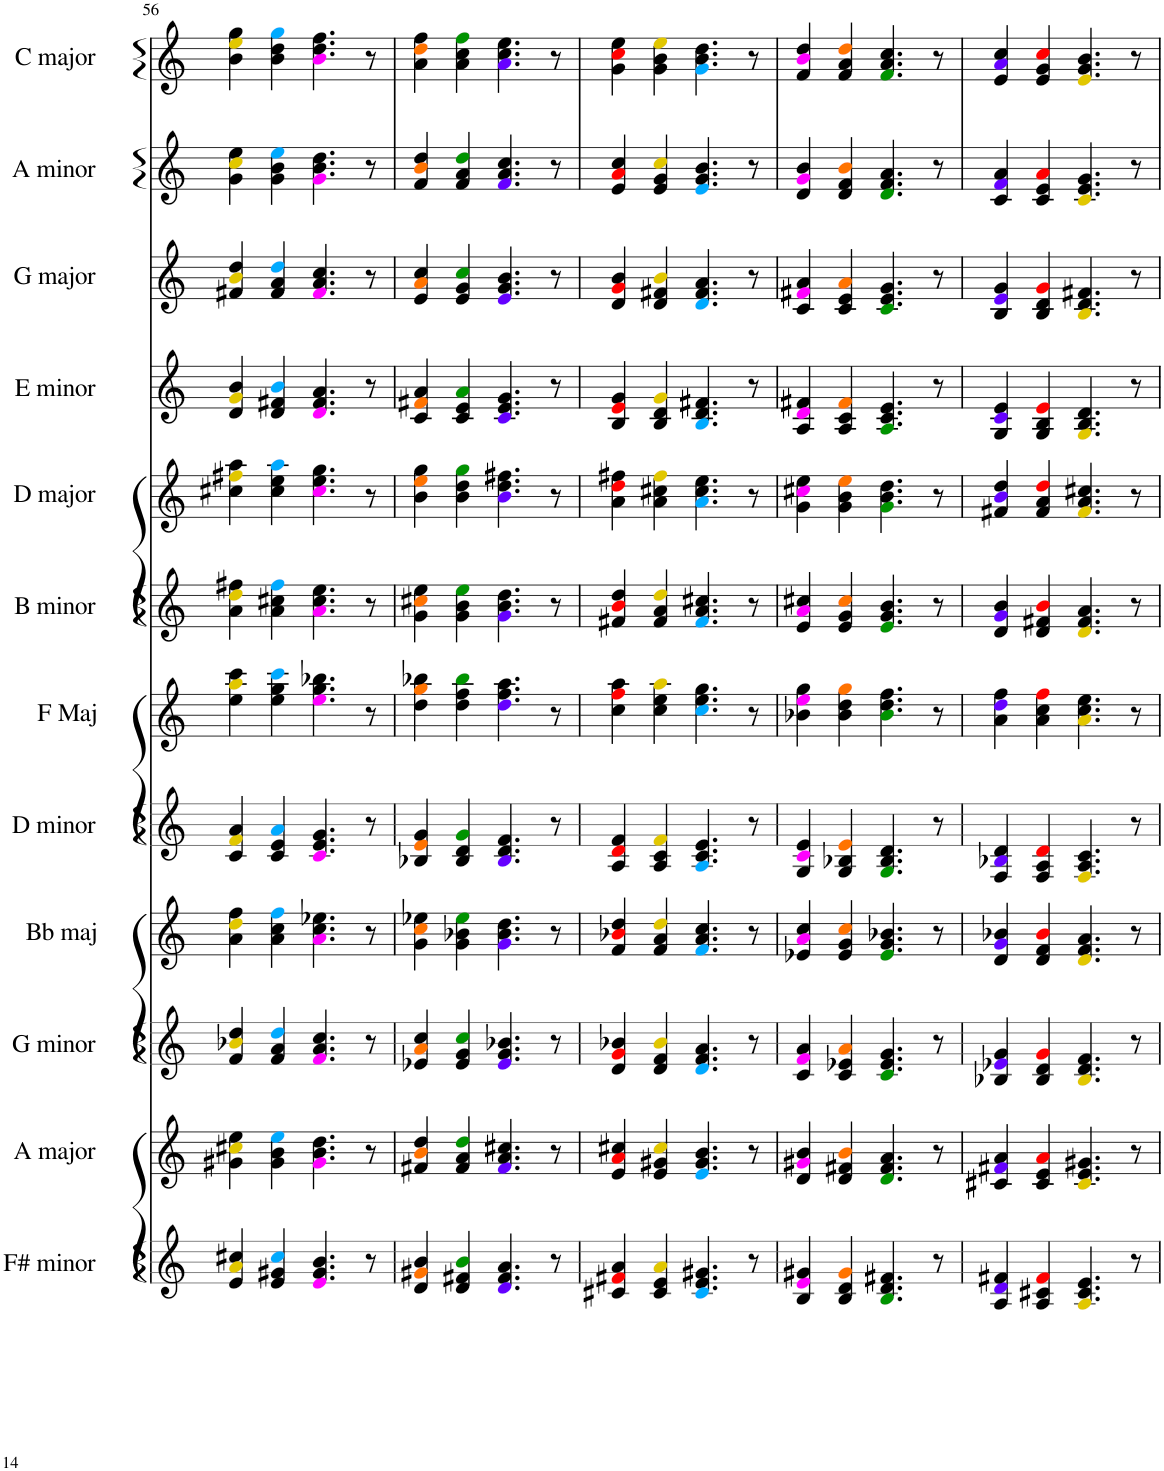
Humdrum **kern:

**kern	**kern	**kern	**kern	**kern	**kern	**kern	**kern	**kern	**kern	**kern	**kern
*part12	*part11	*part10	*part9	*part8	*part7	*part6	*part5	*part4	*part3	*part2	*part1
*staff12	*staff11	*staff10	*staff9	*staff8	*staff7	*staff6	*staff5	*staff4	*staff3	*staff2	*staff1
*I"F# minor	*I"A major	*I"G minor	*I"B flat major	*I"D minor	*I"F major	*I"B minor	*I"D major	*I"E minor	*I"G major	*I"A minor	*I"C major
*I'F# minor	*I'A major	*I'G minor	*	*I'D minor	*I'F Maj	*I'B minor	*I'D major	*I'E minor	*I'G major	*I'A minor	*I'C major
!!LO:PB:g=z
*clefG2	*clefG2	*clefG2	*clefG2	*clefG2	*clefG2	*clefG2	*clefG2	*clefG2	*clefG2	*clefG2	*clefG2
*k[]	*k[]	*k[]	*k[]	*k[]	*k[]	*k[]	*k[]	*k[]	*k[]	*k[]	*k[]
*M4/4	*M4/4	*M4/4	*M4/4	*M4/4	*M4/4	*M4/4	*M4/4	*M4/4	*M4/4	*M4/4	*M4/4
=56	=56	=56	=56	=56	=56	=56	=56	=56	=56	=56	=56
4e/ 4ai/ 4cc#X/	4g#X\ 4cc#Xi\ 4ee\	4f/ 4b-Xi/ 4dd/	4a\ 4ddi\ 4ff\	4c/ 4fi/ 4a/	4ee\ 4aai\ 4ccc\	4a\ 4ddi\ 4ff#X\	4cc#X\ 4ff#Xi\ 4aa\	4d/ 4gi/ 4b/	4f#X/ 4bi/ 4dd/	4g\ 4cci\ 4ee\	4b\ 4eei\ 4gg\
4e/ 4g#X/ 4cc#j/	4g#\ 4b\ 4eej\	4f/ 4a/ 4ddj/	4a\ 4cc\ 4ffj\	4c/ 4e/ 4aj/	4ee\ 4gg\ 4cccj\	4a\ 4cc#X\ 4ff#j\	4cc#\ 4ee\ 4aaj\	4d/ 4f#X/ 4bj/	4f#/ 4a/ 4ddj/	4g\ 4b\ 4eej\	4b\ 4dd\ 4ggj\
4.eZ/ 4.g#/ 4.b/	4.g#Z\ 4.b\ 4.dd\	4.fZ/ 4.a/ 4.cc/	4.aZ\ 4.cc\ 4.ee-X\	4.cZ/ 4.e/ 4.g/	4.eeZ\ 4.gg\ 4.bb-X\	4.aZ\ 4.cc#\ 4.ee\	4.cc#Z\ 4.ee\ 4.gg\	4.dZ/ 4.f#/ 4.a/	4.f#Z/ 4.a/ 4.cc/	4.gZ\ 4.b\ 4.dd\	4.bZ\ 4.dd\ 4.ff\
8r	8r	8r	8r	8r	8r	8r	8r	8r	8r	8r	8r
=57	=57	=57	=57	=57	=57	=57	=57	=57	=57	=57	=57
4d/ 4g#XV/ 4b/	4f#X/ 4bV/ 4dd/	4e-X/ 4aV/ 4cc/	4g\ 4ccV\ 4ee-X\	4B-X/ 4eV/ 4g/	4dd\ 4ggV\ 4bb-X\	4g\ 4cc#XV\ 4ee\	4b\ 4eeV\ 4gg\	4c/ 4f#XV/ 4a/	4e/ 4aV/ 4cc/	4f/ 4bV/ 4dd/	4a\ 4ddV\ 4ff\
4d/ 4f#X/ 4bN/	4f#/ 4a/ 4ddN/	4e-/ 4g/ 4ccN/	4g\ 4b-X\ 4ee-N\	4B-/ 4d/ 4gN/	4dd\ 4ff\ 4bb-N\	4g\ 4b\ 4eeN\	4b\ 4dd\ 4ggN\	4c/ 4e/ 4aN/	4e/ 4g/ 4ccN/	4f/ 4a/ 4ddN/	4a\ 4cc\ 4ffN\
4.dl/ 4.f#/ 4.a/	4.f#l/ 4.a/ 4.cc#X/	4.e-l/ 4.g/ 4.b-X/	4.gl\ 4.b-\ 4.dd\	4.B-l/ 4.d/ 4.f/	4.ddl\ 4.ff\ 4.aa\	4.gl\ 4.b\ 4.dd\	4.bl\ 4.dd\ 4.ff#X\	4.cl/ 4.e/ 4.g/	4.el/ 4.g/ 4.b/	4.fl/ 4.a/ 4.cc/	4.al\ 4.cc\ 4.ee\
8r	8r	8r	8r	8r	8r	8r	8r	8r	8r	8r	8r
=58	=58	=58	=58	=58	=58	=58	=58	=58	=58	=58	=58
4c#X/ 4f#X!/ 4a/	4e/ 4a!/ 4cc#X/	4d/ 4g!/ 4b-X/	4f/ 4b-X!/ 4dd/	4A/ 4d!/ 4f/	4cc\ 4ff!\ 4aa\	4f#X/ 4b!/ 4dd/	4a\ 4dd!\ 4ff#X\	4B/ 4e!/ 4g/	4d/ 4g!/ 4b/	4e/ 4a!/ 4cc/	4g\ 4cc!\ 4ee\
4c#/ 4e/ 4ai/	4e/ 4g#X/ 4cc#i/	4d/ 4f/ 4b-i/	4f/ 4a/ 4ddi/	4A/ 4c/ 4fi/	4cc\ 4ee\ 4aai\	4f#/ 4a/ 4ddi/	4a\ 4cc#X\ 4ff#i\	4B/ 4d/ 4gi/	4d/ 4f#X/ 4bi/	4e/ 4g/ 4cci/	4g\ 4b\ 4eei\
4.c#j/ 4.e/ 4.g#X/	4.ej/ 4.g#/ 4.b/	4.dj/ 4.f/ 4.a/	4.fj/ 4.a/ 4.cc/	4.Aj/ 4.c/ 4.e/	4.ccj\ 4.ee\ 4.gg\	4.f#j/ 4.a/ 4.cc#X/	4.aj\ 4.cc#\ 4.ee\	4.Bj/ 4.d/ 4.f#X/	4.dj/ 4.f#/ 4.a/	4.ej/ 4.g/ 4.b/	4.gj\ 4.b\ 4.dd\
8r	8r	8r	8r	8r	8r	8r	8r	8r	8r	8r	8r
=59	=59	=59	=59	=59	=59	=59	=59	=59	=59	=59	=59
4B/ 4eZ/ 4g#X/	4d/ 4g#XZ/ 4b/	4c/ 4fZ/ 4a/	4e-X/ 4aZ/ 4cc/	4G/ 4cZ/ 4e/	4b-X\ 4eeZ\ 4gg\	4e/ 4aZ/ 4cc#X/	4g\ 4cc#XZ\ 4ee\	4A/ 4dZ/ 4f#X/	4c/ 4f#XZ/ 4a/	4d/ 4gZ/ 4b/	4f/ 4bZ/ 4dd/
4B/ 4d/ 4g#V/	4d/ 4f#X/ 4bV/	4c/ 4e-X/ 4aV/	4e-/ 4g/ 4ccV/	4G/ 4B-X/ 4eV/	4b-\ 4dd\ 4ggV\	4e/ 4g/ 4cc#V/	4g\ 4b\ 4eeV\	4A/ 4c/ 4f#V/	4c/ 4e/ 4aV/	4d/ 4f/ 4bV/	4f/ 4a/ 4ddV/
4.BN/ 4.d/ 4.f#X/	4.dN/ 4.f#/ 4.a/	4.cN/ 4.e-/ 4.g/	4.e-N/ 4.g/ 4.b-X/	4.GN/ 4.B-/ 4.d/	4.b-N\ 4.dd\ 4.ff\	4.eN/ 4.g/ 4.b/	4.gN\ 4.b\ 4.dd\	4.AN/ 4.c/ 4.e/	4.cN/ 4.e/ 4.g/	4.dN/ 4.f/ 4.a/	4.fN/ 4.a/ 4.cc/
8r	8r	8r	8r	8r	8r	8r	8r	8r	8r	8r	8r
=60	=60	=60	=60	=60	=60	=60	=60	=60	=60	=60	=60
4A/ 4dl/ 4f#X/	4c#X/ 4f#Xl/ 4a/	4B-X/ 4e-Xl/ 4g/	4d/ 4gl/ 4b-X/	4F/ 4B-Xl/ 4d/	4a\ 4ddl\ 4ff\	4d/ 4gl/ 4b/	4f#X/ 4bl/ 4dd/	4G/ 4cl/ 4e/	4B/ 4el/ 4g/	4c/ 4fl/ 4a/	4e/ 4al/ 4cc/
4A/ 4c#X/ 4f#!/	4c#/ 4e/ 4a!/	4B-/ 4d/ 4g!/	4d/ 4f/ 4b-!/	4F/ 4A/ 4d!/	4a\ 4cc\ 4ff!\	4d/ 4f#X/ 4b!/	4f#/ 4a/ 4dd!/	4G/ 4B/ 4e!/	4B/ 4d/ 4g!/	4c/ 4e/ 4a!/	4e/ 4g/ 4cc!/
4.Ai/ 4.c#/ 4.e/	4.c#i/ 4.e/ 4.g#X/	4.B-i/ 4.d/ 4.f/	4.di/ 4.f/ 4.a/	4.Fi/ 4.A/ 4.c/	4.ai\ 4.cc\ 4.ee\	4.di/ 4.f#/ 4.a/	4.f#i/ 4.a/ 4.cc#X/	4.Gi/ 4.B/ 4.d/	4.Bi/ 4.d/ 4.f#X/	4.ci/ 4.e/ 4.g/	4.ei/ 4.g/ 4.b/
8r	8r	8r	8r	8r	8r	8r	8r	8r	8r	8r	8r
=	=	=	=	=	=	=	=	=	=	=	=
*-	*-	*-	*-	*-	*-	*-	*-	*-	*-	*-	*-
